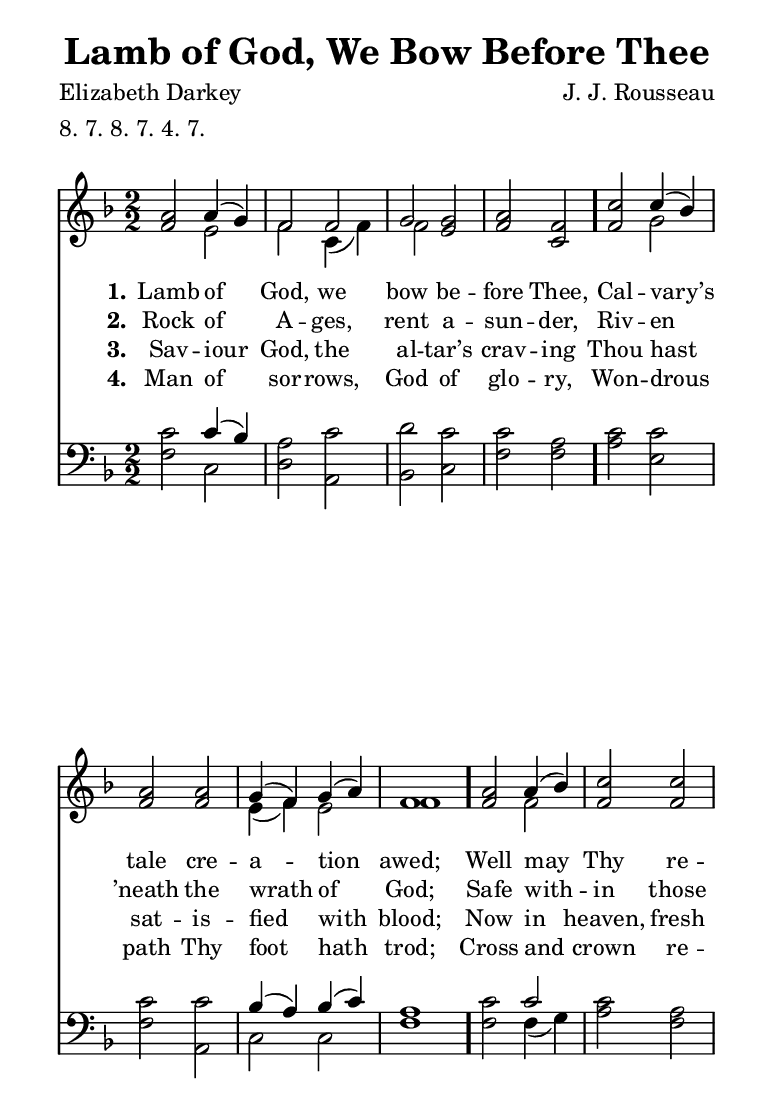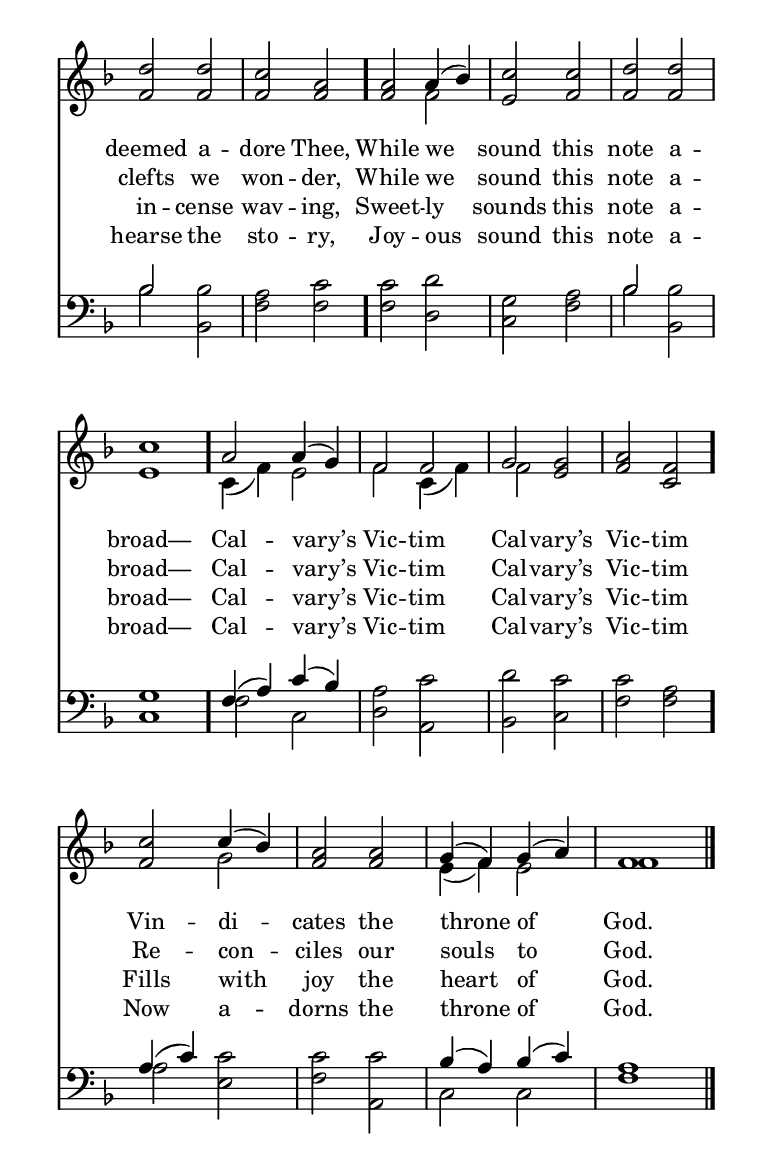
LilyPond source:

\include "common/global.ily"
\paper {
  \include "common/paper.ily"
  system-count = #(cond (is-eogsized 4) (#t #f))
}

\header{
  hymnnumber = "172"
  title = "Lamb of God, We Bow Before Thee"
  tunename = "Rousseau"
  meter = "8. 7. 8. 7. 4. 7."
  poet = "Elizabeth Darkey"
  composer = "J. J. Rousseau"
  %copyright = ""
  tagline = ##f
}

global = {
  \include "common/overrides.ily"
  \override Staff.TimeSignature.style = #'numbered
  \time 2/2
  \override Score.MetronomeMark.transparent = ##t % hide all fermata changes too
  \tempo 2=80
  \key f \major
  \autoBeamOff
}

notesSoprano = {
\global
\relative c'' {

  a2 a4( g) | f2 f | g g | a f |
  c'2 c4( bes) | a2 a | g4( f) g( a) | f1
  a2 a4( bes) | c2 c | d d | c a |
  a2 a4( bes) | c2 c | d d | c1 |
  a2 a4( g) | f2 f | g g | a f |
  c'2 c4( bes) | a2 a | g4( f) g( a) | f1

  \bar "|."

}
}

notesAlto = {
\global
\relative e' {

  f2 e | f c4( f) | f2 e | f c |
  f2 g | f f | e4( f) e2 | f1 |
  f2 f | f f | f f | f f |
  f2 f | e f | f f | e1 |
  c4( f) e2 | f c4( f) | f2 e | f c |
  f2 g | f f | e4( f) e2 | f1 |

}
}

notesTenor = {
\global
\relative a {

  c2 c4( bes) | a2 c | d c | c a |
  c2 c | c c | bes4( a) bes( c) | a1 |
  c2 c | c a | bes bes | a c |
  c2 d | g, a | bes bes | g1 |
  f4( a) c4( bes) | a2 c | d c | c a |
  a4( c) c2 | c c | bes4( a) bes( c) | a1 |

}
}

notesBass = {
\global
\relative f {

  f2 c | d a | bes c | f f |
  a2 e | f a, | c c | f1 |
  f2 f4( g) | a2 f | bes bes, | f' f |
  f2 d | c f | bes bes, | c1 |
  f2 c | d a | bes c | f f |
  a2 e | f a, | c c | f1 |

}
}

wordsA = \lyricmode {
\set stanza = "1."

Lamb of God, we bow be -- fore Thee, \bar "."
Cal -- vary’s tale cre -- a -- tion awed; \bar "."
Well may Thy re -- deemed a -- dore Thee, \bar "."
While we sound this note a -- broad— \bar "."
Cal -- vary’s Vic -- tim
%{HIDE>%} Cal -- vary’s Vic -- tim %{<HIDE%} \bar "."
Vin -- di -- cates the throne of God. \bar "."

}

wordsB = \lyricmode {
\set stanza = "2."

Rock of A -- ges, rent a -- sun -- der,
Riv -- en ’neath the wrath of God;
Safe with -- in those clefts we won -- der,
While we sound this note a -- broad—
Cal -- vary’s Vic -- tim
%{HIDE>%} Cal -- vary’s Vic -- tim %{<HIDE%}
Re -- con -- ciles our souls to God.

}

wordsC = \lyricmode {
\set stanza = "3."

Sav -- iour God, the al -- tar’s crav -- ing
Thou hast sat -- is -- fied with blood;
Now in heaven, fresh in -- cense wav -- ing,
Sweet -- ly sounds this note a -- broad—
Cal -- vary’s Vic -- tim
%{HIDE>%} Cal -- vary’s Vic -- tim %{<HIDE%}
Fills with joy the heart of God.

}

wordsD = \lyricmode {
\set stanza = "4."

Man of sor -- rows, God of glo -- ry,
Won -- drous path Thy foot hath trod;
Cross and crown re -- hearse the sto -- ry,
Joy -- ous sound this note a -- broad—
Cal -- vary’s Vic -- tim
%{HIDE>%} Cal -- vary’s Vic -- tim %{<HIDE%}
Now a -- dorns the throne of God.

}

\score {
  \context ChoirStaff <<
    \context Staff = upper <<
      \set Staff.autoBeaming = ##f
      \set ChoirStaff.systemStartDelimiter = #'SystemStartBar
      \set ChoirStaff.printPartCombineTexts = ##f
      \partcombine #'(2 . 9) \notesSoprano \notesAlto
      \context NullVoice = sopranos { \voiceOne << \notesSoprano >> }
      \context NullVoice = altos { \voiceTwo << \notesAlto >> }
      \context Lyrics = one   \lyricsto sopranos \wordsA
      \context Lyrics = two   \lyricsto sopranos \wordsB
      \context Lyrics = three \lyricsto sopranos \wordsC
      \context Lyrics = four  \lyricsto sopranos \wordsD
    >>
    \context Staff = men <<
      \clef bass
      \set ChoirStaff.printPartCombineTexts = ##f
      \partcombine #'(2 . 9) \notesTenor \notesBass
      \context NullVoice = tenors { \voiceOne << \notesTenor >> }
      \context NullVoice = basses { \voiceTwo << \notesBass >> }
    >>
  >>
  \layout {
    \include "common/layout.ily"
  }
  \midi{
    \include "common/midi.ily"
  }
}

\version "2.19.49"  % necessary for upgrading to future LilyPond versions.

% vi:set et ts=2 sw=2 ai nocindent syntax=lilypond:
